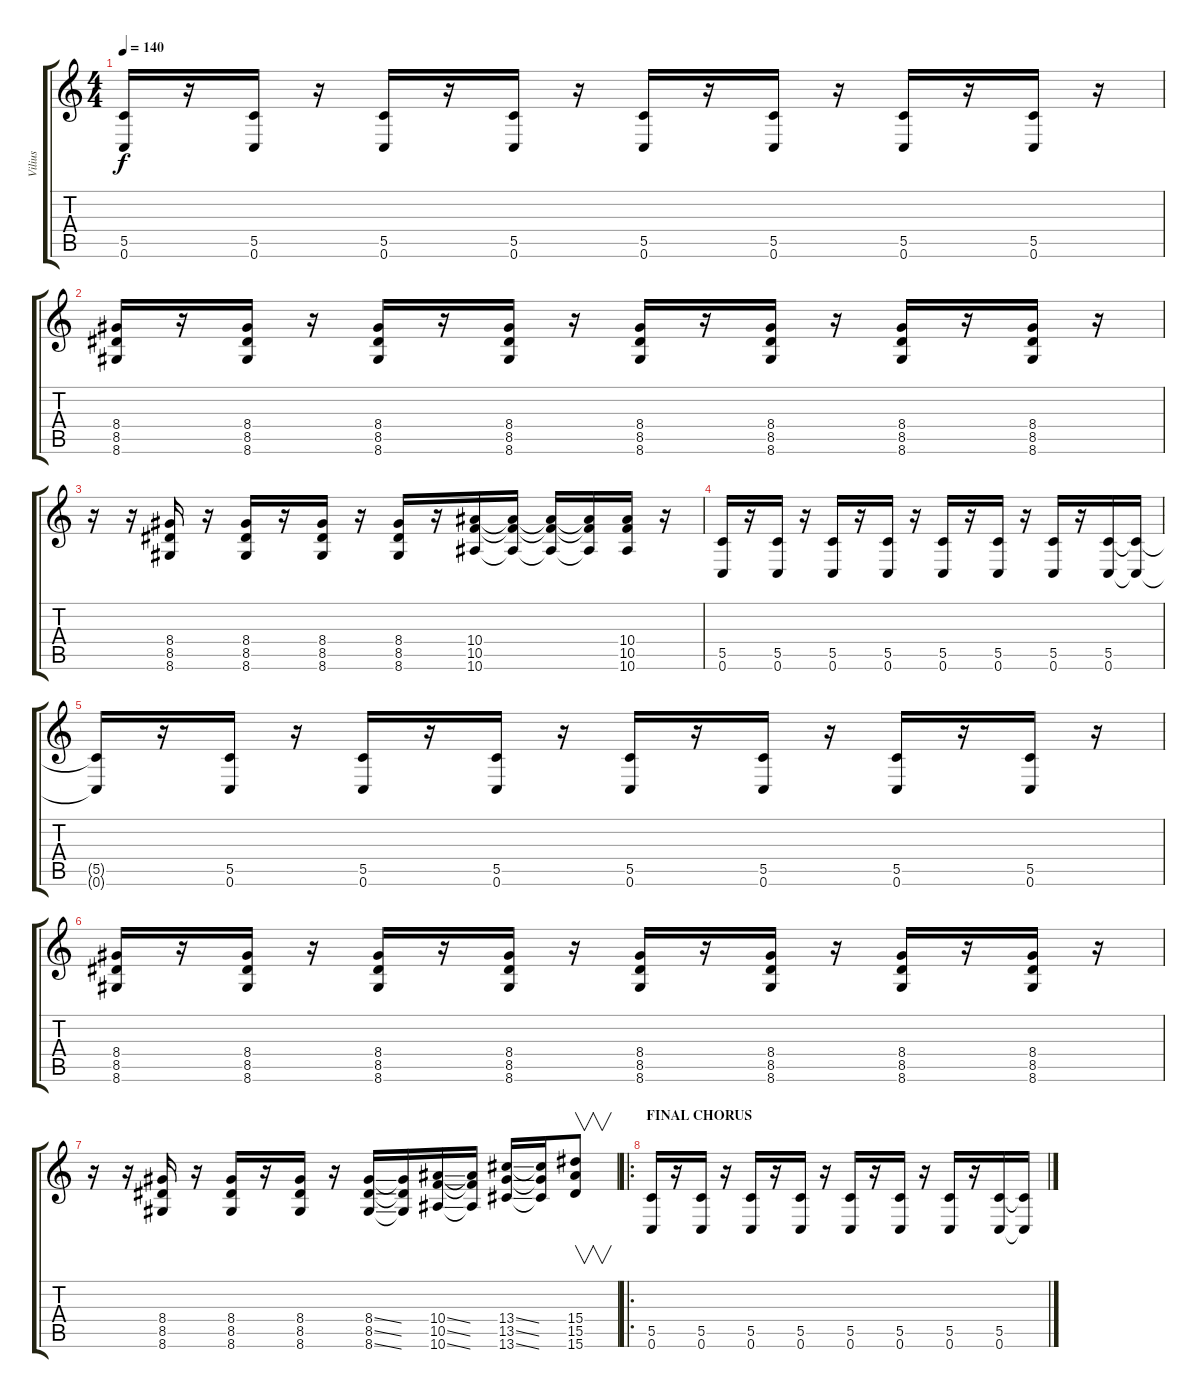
\track ("Vilius" "Vilius") {instrument distortionguitar}
\staff {score tabs}
\tuning (D4 A3 F3 C3 G2 C2) {hide}
\ts (4 4)
\tempo 140
\clef g2
\ks c
(5.5{t} 0.6{t}).16{dy f} r.16 (5.5 0.6).16 r.16 (5.5 0.6).16 r.16 (5.5 0.6).16 r.16 (5.5 0.6).16 r.16 (5.5 0.6).16 r.16 (5.5 0.6).16 r.16 (5.5 0.6).16 r.16 |
(8.4 8.5 8.6).16 r.16 (8.4 8.5 8.6).16 r.16 (8.4 8.5 8.6).16 r.16 (8.4 8.5 8.6).16 r.16 (8.4 8.5 8.6).16 r.16 (8.4 8.5 8.6).16 r.16 (8.4 8.5 8.6).16 r.16 (8.4 8.5 8.6).16 r.16 |
r.16 r.16 (8.4 8.5 8.6).16 r.16 (8.4 8.5 8.6).16 r.16 (8.4 8.5 8.6).16 r.16 (8.4 8.5 8.6).16 r.16 (10.4 10.5 10.6).16 (10.4{t} 10.5{t} 10.6{t}).16 (10.4{t} 10.5{t} 10.6{t}).16 (10.4{t} 10.5{t} 10.6{t}).16 (10.4 10.5 10.6).16 r.16 |
(5.5 0.6).16 r.16 (5.5 0.6).16 r.16 (5.5 0.6).16 r.16 (5.5 0.6).16 r.16 (5.5 0.6).16 r.16 (5.5 0.6).16 r.16 (5.5 0.6).16 r.16 (5.5 0.6).16 (5.5{t} 0.6{t}).16 |
(5.5{t} 0.6{t}).16 r.16 (5.5 0.6).16 r.16 (5.5 0.6).16 r.16 (5.5 0.6).16 r.16 (5.5 0.6).16 r.16 (5.5 0.6).16 r.16 (5.5 0.6).16 r.16 (5.5 0.6).16 r.16 |
(8.4 8.5 8.6).16 r.16 (8.4 8.5 8.6).16 r.16 (8.4 8.5 8.6).16 r.16 (8.4 8.5 8.6).16 r.16 (8.4 8.5 8.6).16 r.16 (8.4 8.5 8.6).16 r.16 (8.4 8.5 8.6).16 r.16 (8.4 8.5 8.6).16 r.16 |
r.16 r.16 (8.4 8.5 8.6).16 r.16 (8.4 8.5 8.6).16 r.16 (8.4 8.5 8.6).16 r.16 (8.4{ss} 8.5{ss} 8.6{ss}).16 (8.4{t} 8.5{t} 8.6{t}).16 (10.4{ss} 10.5{ss} 10.6{ss}).16 (10.4{t} 10.5{t} 10.6{t}).16 (13.4{ss} 13.5{ss} 13.6{ss}).16 (13.4{t} 13.5{t} 13.6{t}).16 (15.4 15.5 15.6).8{v} |
\ro
\section ("" "FINAL CHORUS")
(5.5 0.6).16 r.16 (5.5 0.6).16 r.16 (5.5 0.6).16 r.16 (5.5 0.6).16 r.16 (5.5 0.6).16 r.16 (5.5 0.6).16 r.16 (5.5 0.6).16 r.16 (5.5 0.6).16 (5.5{t} 0.6{t}).16
